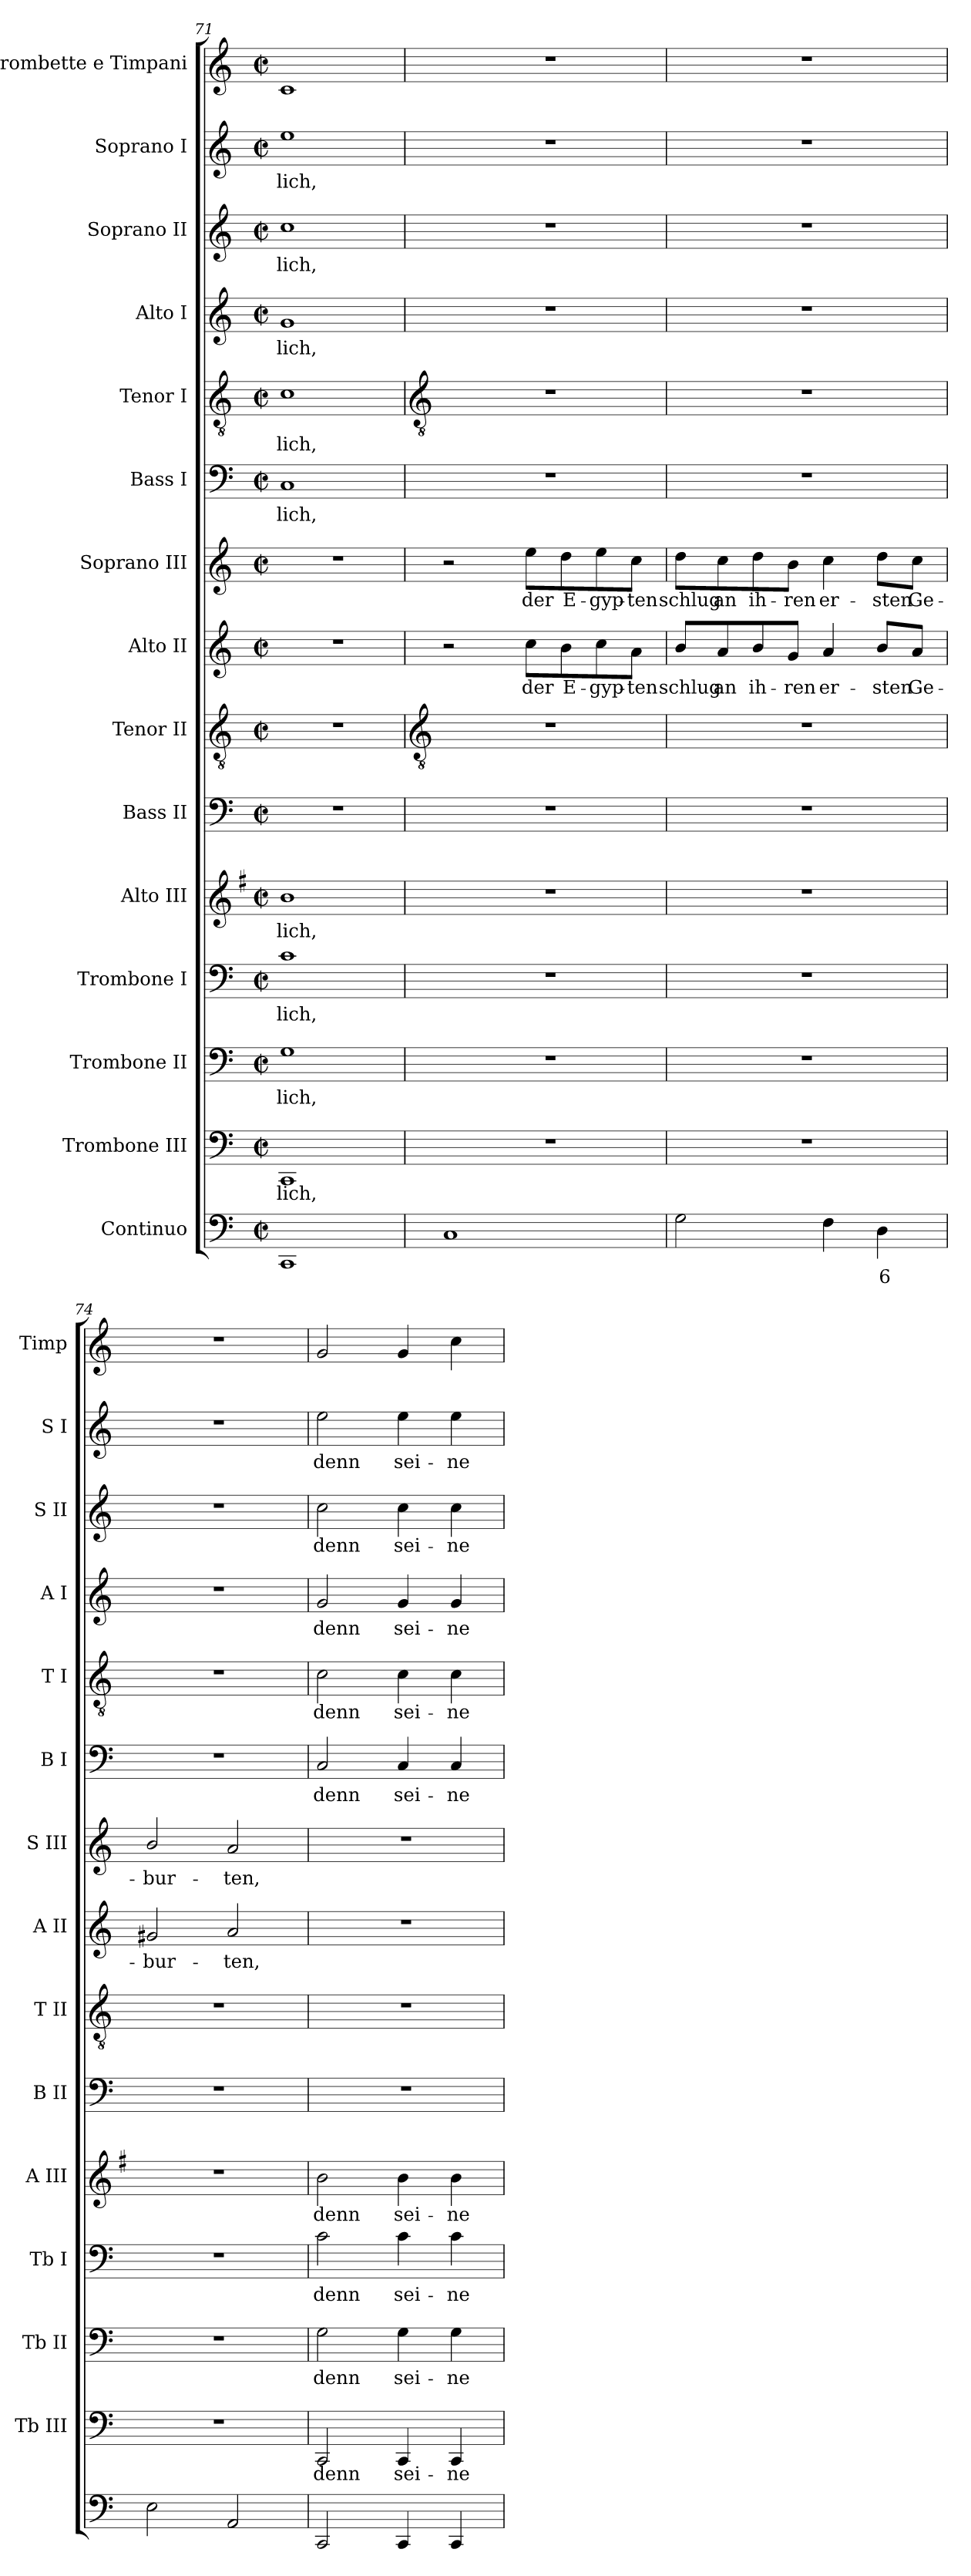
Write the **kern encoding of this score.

**kern	**text	**kern	**text	**kern	**text	**kern	**text	**kern	**text	**kern	**kern	**kern	**text	**kern	**text	**kern	**text	**kern	**text	**kern	**text	**kern	**text	**kern	**text	**kern
*part15	*part15	*part14	*part14	*part13	*part13	*part12	*part12	*part11	*part11	*part10	*part9	*part8	*part8	*part7	*part7	*part6	*part6	*part5	*part5	*part4	*part4	*part3	*part3	*part2	*part2	*part1
*staff15	*staff15	*staff14	*staff14	*staff13	*staff13	*staff12	*staff12	*staff11	*staff11	*staff10	*staff9	*staff8	*staff8	*staff7	*staff7	*staff6	*staff6	*staff5	*staff5	*staff4	*staff4	*staff3	*staff3	*staff2	*staff2	*staff1
*I"Continuo	*	*I"Trombone III	*	*I"Trombone II	*	*I"Trombone I	*	*I"Alto III	*	*I"Bass II	*I"Tenor II	*I"Alto II	*	*I"Soprano III	*	*I"Bass I	*	*I"Tenor I	*	*I"Alto I	*	*I"Soprano II	*	*I"Soprano I	*	*I"Trombette  e Timpani
*	*	*I'Tb III	*	*I'Tb II	*	*I'Tb I	*	*I'A III	*	*I'B II	*I'T II	*I'A II	*	*I'S III	*	*I'B I	*	*I'T I	*	*I'A I	*	*I'S II	*	*I'S I	*	*I'Timp
*clefF4	*	*clefF4	*	*clefF4	*	*clefF4	*	*clefG2	*	*clefF4	*clefGv2	*clefG2	*	*clefG2	*	*clefF4	*	*clefGv2	*	*clefG2	*	*clefG2	*	*clefG2	*	*clefG2
*	*	*	*	*	*	*	*	*ITrd4c7	*	*	*	*	*	*	*	*	*	*	*	*	*	*	*	*	*	*
*k[]	*	*k[]	*	*k[]	*	*k[]	*	*k[]	*	*k[]	*k[]	*k[]	*	*k[]	*	*k[]	*	*k[]	*	*k[]	*	*k[]	*	*k[]	*	*k[]
*C:	*	*C:	*	*C:	*	*C:	*	*C:	*	*C:	*C:	*C:	*	*C:	*	*C:	*	*C:	*	*C:	*	*C:	*	*C:	*	*C:
*M2/2	*	*M2/2	*	*M2/2	*	*M2/2	*	*M2/2	*	*M2/2	*M2/2	*M2/2	*	*M2/2	*	*M2/2	*	*M2/2	*	*M2/2	*	*M2/2	*	*M2/2	*	*M2/2
*met(c|)	*	*met(c|)	*	*met(c|)	*	*met(c|)	*	*met(c|)	*	*met(c|)	*met(c|)	*met(c|)	*	*met(c|)	*	*met(c|)	*	*met(c|)	*	*met(c|)	*	*met(c|)	*	*met(c|)	*	*met(c|)
=71	=71	=71	=71	=71	=71	=71	=71	=71	=71	=71	=71	=71	=71	=71	=71	=71	=71	=71	=71	=71	=71	=71	=71	=71	=71	=71
!	!	!	!LO:LY:b	!	!LO:LY:b	!	!LO:LY:b	!	!LO:LY:b	!	!	!	!	!	!	!	!LO:LY:b	!	!LO:LY:b	!	!LO:LY:b	!	!LO:LY:b	!	!LO:LY:b	!
1CC	.	1CC	-lich,	1G	-lich,	1c	-lich,	1e	-lich,	1r	1r	1r	.	1r	.	1C	-lich,	1c	-lich,	1g	-lich,	1cc	-lich,	1ee	-lich,	1c
!!LO:LB:g=z
=72	=72	=72	=72	=72	=72	=72	=72	=72	=72	=72	=72	=72	=72	=72	=72	=72	=72	=72	=72	=72	=72	=72	=72	=72	=72	=72
*	*	*	*	*	*	*	*	*	*	*	*clefGv2	*	*	*	*	*	*	*clefGv2	*	*	*	*	*	*	*	*
1C	.	1r	.	1r	.	1r	.	1r	.	1r	1r	2r	.	2r	.	1r	.	1r	.	1r	.	1r	.	1r	.	1r
!	!	!	!	!	!	!	!	!	!	!	!	!	!LO:LY:b	!	!LO:LY:b	!	!	!	!	!	!	!	!	!	!	!
.	.	.	.	.	.	.	.	.	.	.	.	8cc\L	der	8ee\L	der	.	.	.	.	.	.	.	.	.	.	.
!	!	!	!	!	!	!	!	!	!	!	!	!	!LO:LY:b	!	!LO:LY:b	!	!	!	!	!	!	!	!	!	!	!
.	.	.	.	.	.	.	.	.	.	.	.	8b\	E-	8dd\	E-	.	.	.	.	.	.	.	.	.	.	.
!	!	!	!	!	!	!	!	!	!	!	!	!	!LO:LY:b	!	!LO:LY:b	!	!	!	!	!	!	!	!	!	!	!
.	.	.	.	.	.	.	.	.	.	.	.	8cc\	-gyp-	8ee\	-gyp-	.	.	.	.	.	.	.	.	.	.	.
!	!	!	!	!	!	!	!	!	!	!	!	!	!LO:LY:b	!	!LO:LY:b	!	!	!	!	!	!	!	!	!	!	!
.	.	.	.	.	.	.	.	.	.	.	.	8a\J	-ten	8cc\J	-ten	.	.	.	.	.	.	.	.	.	.	.
=73	=73	=73	=73	=73	=73	=73	=73	=73	=73	=73	=73	=73	=73	=73	=73	=73	=73	=73	=73	=73	=73	=73	=73	=73	=73	=73
!	!	!	!	!	!	!	!	!	!	!	!	!	!LO:LY:b	!	!LO:LY:b	!	!	!	!	!	!	!	!	!	!	!
2G	.	1r	.	1r	.	1r	.	1r	.	1r	1r	8b/L	schlug	8dd\L	schlug	1r	.	1r	.	1r	.	1r	.	1r	.	1r
!	!	!	!	!	!	!	!	!	!	!	!	!	!LO:LY:b	!	!LO:LY:b	!	!	!	!	!	!	!	!	!	!	!
.	.	.	.	.	.	.	.	.	.	.	.	8a/	an	8cc\	an	.	.	.	.	.	.	.	.	.	.	.
!	!	!	!	!	!	!	!	!	!	!	!	!	!LO:LY:b	!	!LO:LY:b	!	!	!	!	!	!	!	!	!	!	!
.	.	.	.	.	.	.	.	.	.	.	.	8b/	ih-	8dd\	ih-	.	.	.	.	.	.	.	.	.	.	.
!	!	!	!	!	!	!	!	!	!	!	!	!	!LO:LY:b	!	!LO:LY:b	!	!	!	!	!	!	!	!	!	!	!
.	.	.	.	.	.	.	.	.	.	.	.	8g/J	-ren	8b\J	-ren	.	.	.	.	.	.	.	.	.	.	.
!	!	!	!	!	!	!	!	!	!	!	!	!	!LO:LY:b	!	!LO:LY:b	!	!	!	!	!	!	!	!	!	!	!
4F	.	.	.	.	.	.	.	.	.	.	.	4a	er-	4cc	er-	.	.	.	.	.	.	.	.	.	.	.
!	!LO:LY:b	!	!	!	!	!	!	!	!	!	!	!	!LO:LY:b	!	!LO:LY:b	!	!	!	!	!	!	!	!	!	!	!
4D	6	.	.	.	.	.	.	.	.	.	.	8b/L	-sten	8dd\L	-sten	.	.	.	.	.	.	.	.	.	.	.
!	!	!	!	!	!	!	!	!	!	!	!	!	!LO:LY:b	!	!LO:LY:b	!	!	!	!	!	!	!	!	!	!	!
.	.	.	.	.	.	.	.	.	.	.	.	8a/J	Ge-	8cc\J	Ge-	.	.	.	.	.	.	.	.	.	.	.
=74	=74	=74	=74	=74	=74	=74	=74	=74	=74	=74	=74	=74	=74	=74	=74	=74	=74	=74	=74	=74	=74	=74	=74	=74	=74	=74
!	!	!	!	!	!	!	!	!	!	!	!	!	!LO:LY:b	!	!LO:LY:b	!	!	!	!	!	!	!	!	!	!	!
2E	.	1r	.	1r	.	1r	.	1r	.	1r	1r	2g#X	-bur-	2b/	-bur-	1r	.	1r	.	1r	.	1r	.	1r	.	1r
!	!	!	!	!	!	!	!	!	!	!	!	!	!LO:LY:b	!	!LO:LY:b	!	!	!	!	!	!	!	!	!	!	!
2AA	.	.	.	.	.	.	.	.	.	.	.	2a	-ten,	2a	-ten,	.	.	.	.	.	.	.	.	.	.	.
=75	=75	=75	=75	=75	=75	=75	=75	=75	=75	=75	=75	=75	=75	=75	=75	=75	=75	=75	=75	=75	=75	=75	=75	=75	=75	=75
!	!	!	!LO:LY:b	!	!LO:LY:b	!	!LO:LY:b	!	!LO:LY:b	!	!	!	!	!	!	!	!LO:LY:b	!	!LO:LY:b	!	!LO:LY:b	!	!LO:LY:b	!	!LO:LY:b	!
2CC	.	2CC	denn	2G	denn	2c	denn	2e	denn	1r	1r	1r	.	1r	.	2C	denn	2c	denn	2g	denn	2cc	denn	2ee	denn	2g
!	!	!	!LO:LY:b	!	!LO:LY:b	!	!LO:LY:b	!	!LO:LY:b	!	!	!	!	!	!	!	!LO:LY:b	!	!LO:LY:b	!	!LO:LY:b	!	!LO:LY:b	!	!LO:LY:b	!
4CC	.	4CC	sei-	4G	sei-	4c	sei-	4e	sei-	.	.	.	.	.	.	4C	sei-	4c	sei-	4g	sei-	4cc	sei-	4ee	sei-	4g
!	!	!	!LO:LY:b	!	!LO:LY:b	!	!LO:LY:b	!	!LO:LY:b	!	!	!	!	!	!	!	!LO:LY:b	!	!LO:LY:b	!	!LO:LY:b	!	!LO:LY:b	!	!LO:LY:b	!
4CC	.	4CC	-ne	4G	-ne	4c	-ne	4e	-ne	.	.	.	.	.	.	4C	-ne	4c	-ne	4g	-ne	4cc	-ne	4ee	-ne	4cc
=	=	=	=	=	=	=	=	=	=	=	=	=	=	=	=	=	=	=	=	=	=	=	=	=	=	=
*-	*-	*-	*-	*-	*-	*-	*-	*-	*-	*-	*-	*-	*-	*-	*-	*-	*-	*-	*-	*-	*-	*-	*-	*-	*-	*-
